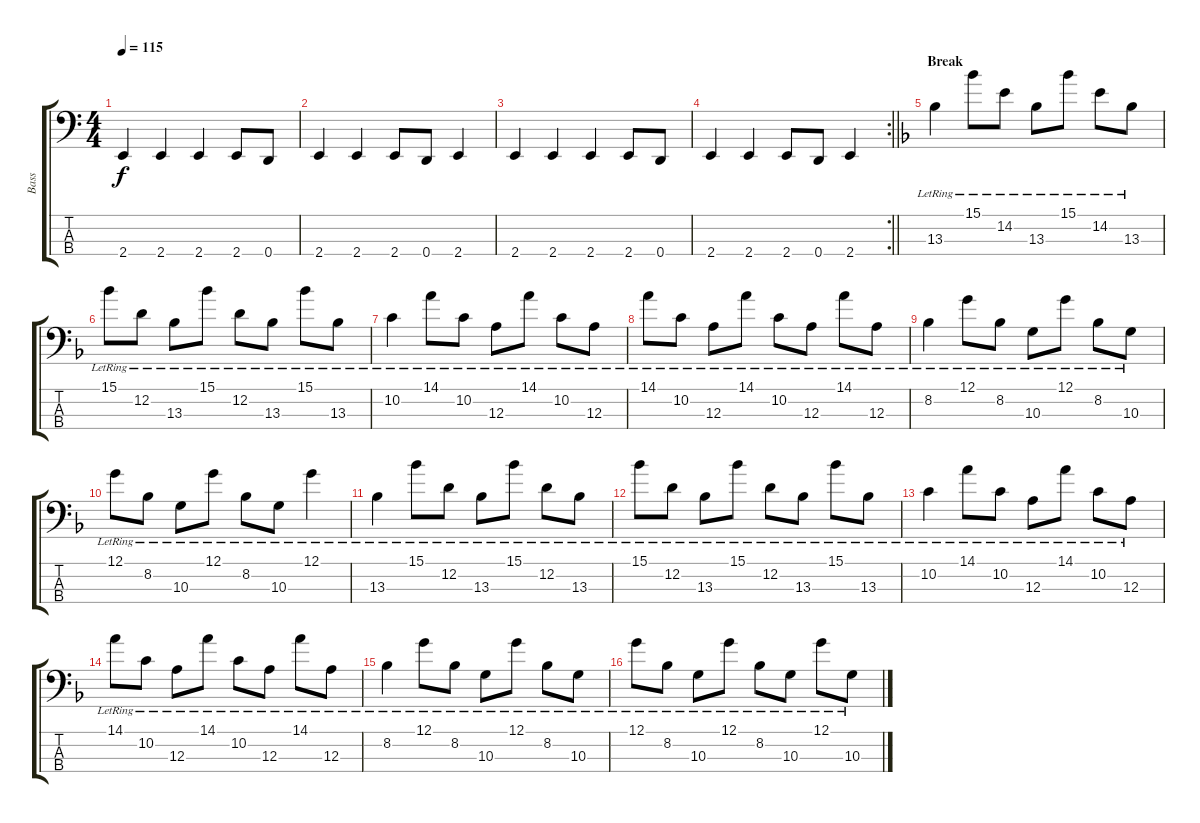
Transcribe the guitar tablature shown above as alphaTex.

\track ("Bass" "Bass") {instrument electricbasspick}
\staff {score tabs}
\tuning (G2 D2 A1 D1) {hide}
\ts (4 4)
\tempo 115
\clef f4
\ks c
2.4.4{dy f} 2.4.4 2.4.4 2.4.8 0.4.8 |
2.4.4 2.4.4 2.4.8 0.4.8 2.4.4 |
2.4.4 2.4.4 2.4.4 2.4.8 0.4.8 |
\rc 2
\barLineRight lightlight
2.4.4 2.4.4 2.4.8 0.4.8 2.4.4 |
\section ("" "Break")
\ks f
13.3{lr}.4 15.1{lr}.8 14.2{lr}.8 13.3{lr}.8 15.1{lr}.8 14.2{lr}.8 13.3{lr}.8 |
15.1{lr}.8 12.2{lr}.8 13.3{lr}.8 15.1{lr}.8 12.2{lr}.8 13.3{lr}.8 15.1{lr}.8 13.3{lr}.8 |
10.2{lr}.4 14.1{lr}.8 10.2{lr}.8 12.3{lr}.8 14.1{lr}.8 10.2{lr}.8 12.3{lr}.8 |
14.1{lr}.8 10.2{lr}.8 12.3{lr}.8 14.1{lr}.8 10.2{lr}.8 12.3{lr}.8 14.1{lr}.8 12.3{lr}.8 |
8.2{lr}.4 12.1{lr}.8 8.2{lr}.8 10.3{lr}.8 12.1{lr}.8 8.2{lr}.8 10.3{lr}.8 |
12.1{lr}.8 8.2{lr}.8 10.3{lr}.8 12.1{lr}.8 8.2{lr}.8 10.3{lr}.8 12.1{lr}.4 |
13.3{lr}.4 15.1{lr}.8 12.2{lr}.8 13.3{lr}.8 15.1{lr}.8 12.2{lr}.8 13.3{lr}.8 |
15.1{lr}.8 12.2{lr}.8 13.3{lr}.8 15.1{lr}.8 12.2{lr}.8 13.3{lr}.8 15.1{lr}.8 13.3{lr}.8 |
10.2{lr}.4 14.1{lr}.8 10.2{lr}.8 12.3{lr}.8 14.1{lr}.8 10.2{lr}.8 12.3{lr}.8 |
14.1{lr}.8 10.2{lr}.8 12.3{lr}.8 14.1{lr}.8 10.2{lr}.8 12.3{lr}.8 14.1{lr}.8 12.3{lr}.8 |
8.2{lr}.4 12.1{lr}.8 8.2{lr}.8 10.3{lr}.8 12.1{lr}.8 8.2{lr}.8 10.3{lr}.8 |
12.1{lr}.8 8.2{lr}.8 10.3{lr}.8 12.1{lr}.8 8.2{lr}.8 10.3{lr}.8 12.1{lr}.8 10.3{lr}.8
